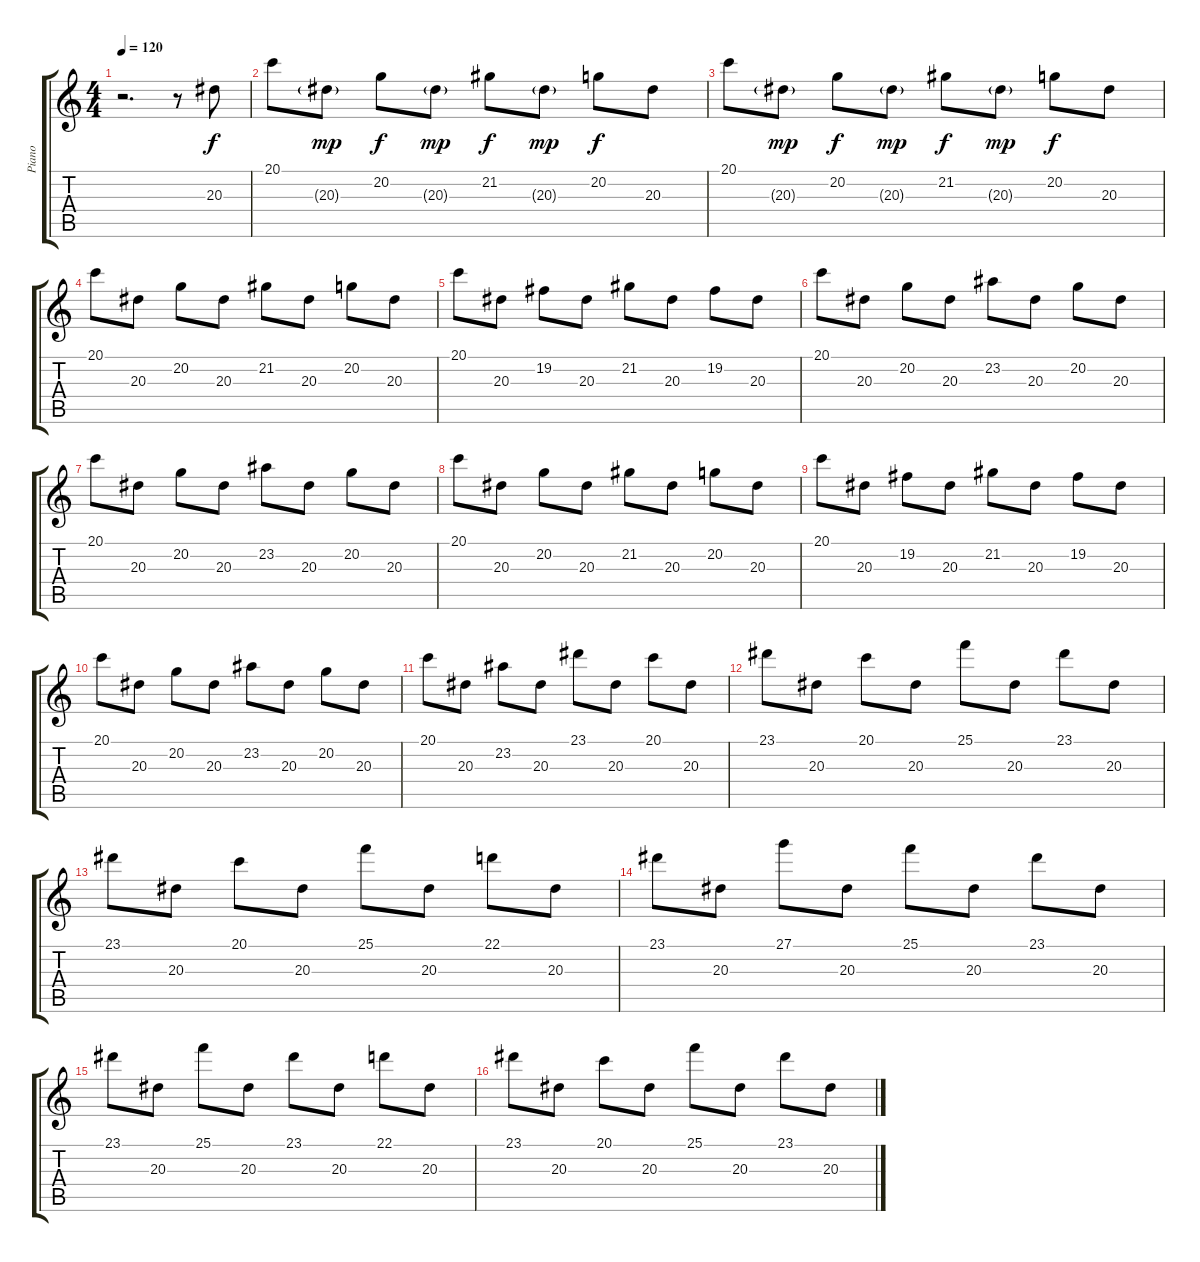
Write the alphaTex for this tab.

\track ("Piano" "Piano") {instrument acousticgrandpiano}
\staff {score tabs}
\tuning (E4 B3 G3 D3 A2 E2) {hide}
\ts (4 4)
\tempo 120
\clef g2
\ks c
r.2{d dy f instrument acousticgrandpiano} r.8 20.3.8 |
20.1.8 20.3{g}.8{dy mp} 20.2.8{dy f} 20.3{g}.8{dy mp} 21.2.8{dy f} 20.3{g}.8{dy mp} 20.2.8{dy f} 20.3.8 |
20.1.8 20.3{g}.8{dy mp} 20.2.8{dy f} 20.3{g}.8{dy mp} 21.2.8{dy f} 20.3{g}.8{dy mp} 20.2.8{dy f} 20.3.8 |
20.1.8 20.3.8 20.2.8 20.3.8 21.2.8 20.3.8 20.2.8 20.3.8 |
20.1.8 20.3.8 19.2.8 20.3.8 21.2.8 20.3.8 19.2.8 20.3.8 |
20.1.8 20.3.8 20.2.8 20.3.8 23.2.8 20.3.8 20.2.8 20.3.8 |
20.1.8 20.3.8 20.2.8 20.3.8 23.2.8 20.3.8 20.2.8 20.3.8 |
20.1.8 20.3.8 20.2.8 20.3.8 21.2.8 20.3.8 20.2.8 20.3.8 |
20.1.8 20.3.8 19.2.8 20.3.8 21.2.8 20.3.8 19.2.8 20.3.8 |
20.1.8 20.3.8 20.2.8 20.3.8 23.2.8 20.3.8 20.2.8 20.3.8 |
20.1.8 20.3.8 23.2.8 20.3.8 23.1.8 20.3.8 20.1.8 20.3.8 |
23.1.8 20.3.8 20.1.8 20.3.8 25.1.8 20.3.8 23.1.8 20.3.8 |
23.1.8 20.3.8 20.1.8 20.3.8 25.1.8 20.3.8 22.1.8 20.3.8 |
23.1.8 20.3.8 27.1.8 20.3.8 25.1.8 20.3.8 23.1.8 20.3.8 |
23.1.8 20.3.8 25.1.8 20.3.8 23.1.8 20.3.8 22.1.8 20.3.8 |
23.1.8 20.3.8 20.1.8 20.3.8 25.1.8 20.3.8 23.1.8 20.3.8
